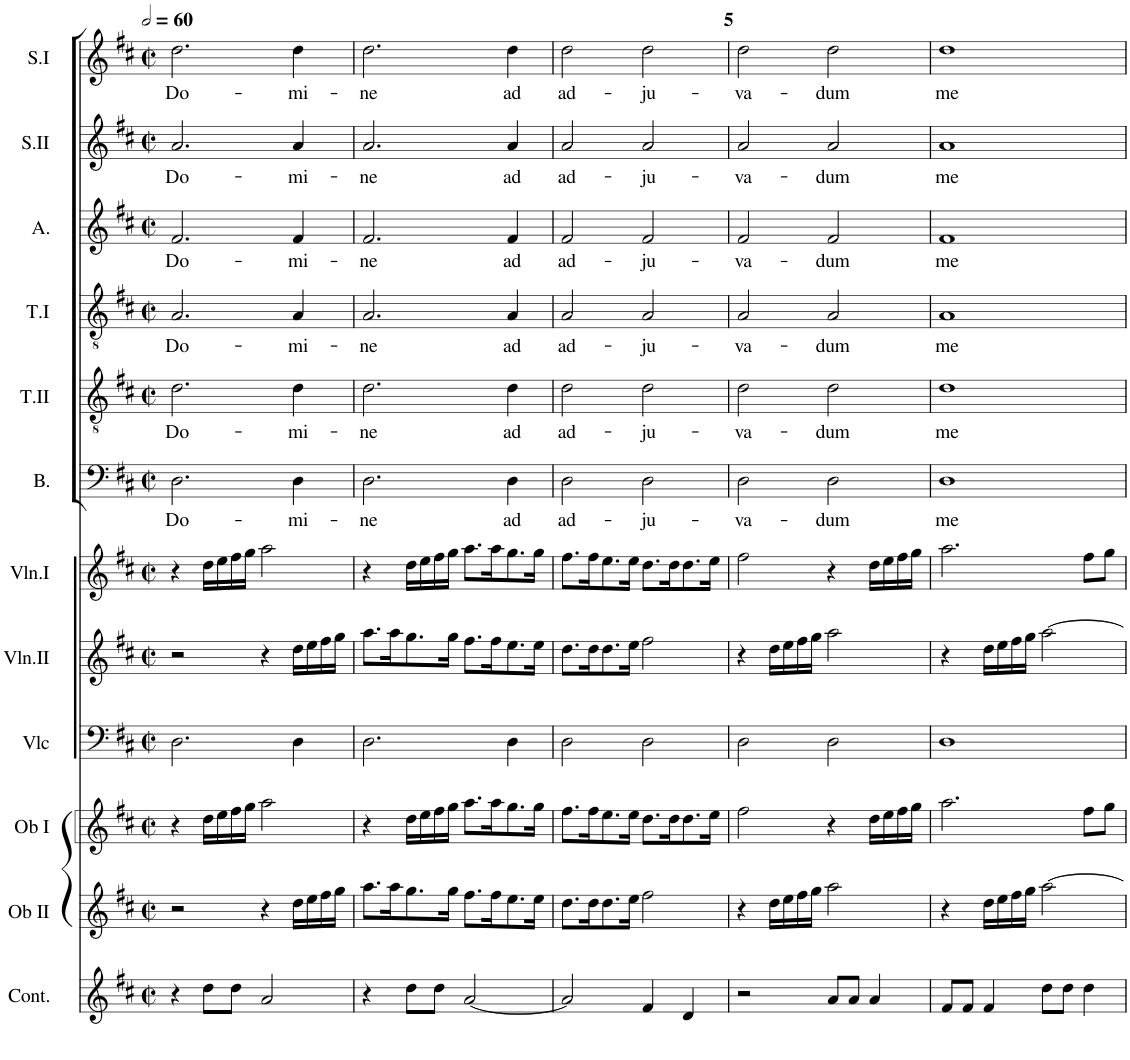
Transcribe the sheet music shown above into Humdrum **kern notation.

**kern	**kern	**kern	**kern	**kern	**kern	**kern	**text	**kern	**text	**kern	**text	**kern	**text	**kern	**text	**kern	**text
*part12	*part11	*part10	*part9	*part8	*part7	*part6	*part6	*part5	*part5	*part4	*part4	*part3	*part3	*part2	*part2	*part1	*part1
*staff12	*staff11	*staff10	*staff9	*staff8	*staff7	*staff6	*staff6	*staff5	*staff5	*staff4	*staff4	*staff3	*staff3	*staff2	*staff2	*staff1	*staff1
*I"Continuo	*I"Oboe II	*I"Oboe I	*I"Violoncelle	*I"Violon II	*I"Violon I	*I"Bass	*	*I"Ténor II	*	*I"Tenor	*	*I"Alto	*	*I"Soprano II	*	*I"Soprano I	*
*I'Cont.	*I'Ob II	*I'Ob I	*I'Vlc	*I'Vln.II	*I'Vln.I	*I'B.	*	*I'T.II	*	*	*	*I'A.	*	*I'S.II	*	*I'S.I	*
!!LO:PB:g=z
*clefG2	*clefG2	*clefG2	*clefF4	*clefG2	*clefG2	*clefF4	*	*clefGv2	*	*clefGv2	*	*clefG2	*	*clefG2	*	*clefG2	*
*k[f#c#]	*k[f#c#]	*k[f#c#]	*k[f#c#]	*k[f#c#]	*k[f#c#]	*k[f#c#]	*	*k[f#c#]	*	*k[f#c#]	*	*k[f#c#]	*	*k[f#c#]	*	*k[f#c#]	*
*M2/2	*M2/2	*M2/2	*M2/2	*M2/2	*M2/2	*M2/2	*	*M2/2	*	*M2/2	*	*M2/2	*	*M2/2	*	*M2/2	*
*met(c|)	*met(c|)	*met(c|)	*met(c|)	*met(c|)	*met(c|)	*met(c|)	*	*met(c|)	*	*met(c|)	*	*met(c|)	*	*met(c|)	*	*met(c|)	*
*MM120	*MM120	*MM120	*MM120	*MM120	*MM120	*MM120	*	*MM120	*	*MM120	*	*MM120	*	*MM120	*	*MM120	*
=2	=2	=2	=2	=2	=2	=2	=2	=2	=2	=2	=2	=2	=2	=2	=2	=2	=2
!	!	!	!	!	!	!	!LO:LY:b	!	!LO:LY:b	!	!LO:LY:b	!	!LO:LY:b	!	!LO:LY:b	!	!LO:LY:b
4r	2r	4r	2.D\	2r	4r	2.D\	Do-	2.d\	Do-	2.A/	Do-	2.f#/	Do-	2.a/	Do-	2.dd\	Do-
8dd\L	.	16dd\LL	.	.	16dd\LL	.	.	.	.	.	.	.	.	.	.	.	.
.	.	16ee\	.	.	16ee\	.	.	.	.	.	.	.	.	.	.	.	.
8dd\J	.	16ff#\	.	.	16ff#\	.	.	.	.	.	.	.	.	.	.	.	.
.	.	16gg\JJ	.	.	16gg\JJ	.	.	.	.	.	.	.	.	.	.	.	.
2a/	4r	2aa\	.	4r	2aa\	.	.	.	.	.	.	.	.	.	.	.	.
!	!	!	!	!	!	!	!LO:LY:b	!	!LO:LY:b	!	!LO:LY:b	!	!LO:LY:b	!	!LO:LY:b	!	!LO:LY:b
.	16dd\LL	.	4D\	16dd\LL	.	4D\	-mi-	4d\	-mi-	4A/	-mi-	4f#/	-mi-	4a/	-mi-	4dd\	-mi-
.	16ee\	.	.	16ee\	.	.	.	.	.	.	.	.	.	.	.	.	.
.	16ff#\	.	.	16ff#\	.	.	.	.	.	.	.	.	.	.	.	.	.
.	16gg\JJ	.	.	16gg\JJ	.	.	.	.	.	.	.	.	.	.	.	.	.
=3	=3	=3	=3	=3	=3	=3	=3	=3	=3	=3	=3	=3	=3	=3	=3	=3	=3
!	!	!	!	!	!	!	!LO:LY:b	!	!LO:LY:b	!	!LO:LY:b	!	!LO:LY:b	!	!LO:LY:b	!	!LO:LY:b
4r	8.aa\L	4r	2.D\	8.aa\L	4r	2.D\	-ne	2.d\	-ne	2.A/	-ne	2.f#/	-ne	2.a/	-ne	2.dd\	-ne
.	16aa\K	.	.	16aa\K	.	.	.	.	.	.	.	.	.	.	.	.	.
8dd\L	8.gg\	16dd\LL	.	8.gg\	16dd\LL	.	.	.	.	.	.	.	.	.	.	.	.
.	.	16ee\	.	.	16ee\	.	.	.	.	.	.	.	.	.	.	.	.
8dd\J	.	16ff#\	.	.	16ff#\	.	.	.	.	.	.	.	.	.	.	.	.
.	16gg\Jk	16gg\JJ	.	16gg\Jk	16gg\JJ	.	.	.	.	.	.	.	.	.	.	.	.
[2a/	8.ff#\L	8.aa\L	.	8.ff#\L	8.aa\L	.	.	.	.	.	.	.	.	.	.	.	.
.	16ff#\K	16aa\K	.	16ff#\K	16aa\K	.	.	.	.	.	.	.	.	.	.	.	.
!	!	!	!	!	!	!	!LO:LY:b	!	!LO:LY:b	!	!LO:LY:b	!	!LO:LY:b	!	!LO:LY:b	!	!LO:LY:b
.	8.ee\	8.gg\	4D\	8.ee\	8.gg\	4D\	ad	4d\	ad	4A/	ad	4f#/	ad	4a/	ad	4dd\	ad
.	16ee\Jk	16gg\Jk	.	16ee\Jk	16gg\Jk	.	.	.	.	.	.	.	.	.	.	.	.
=4	=4	=4	=4	=4	=4	=4	=4	=4	=4	=4	=4	=4	=4	=4	=4	=4	=4
!	!	!	!	!	!	!	!LO:LY:b	!	!LO:LY:b	!	!LO:LY:b	!	!LO:LY:b	!	!LO:LY:b	!	!LO:LY:b
2a/]	8.dd\L	8.ff#\L	2D\	8.dd\L	8.ff#\L	2D\	ad-	2d\	ad-	2A/	ad-	2f#/	ad-	2a/	ad-	2dd\	ad-
.	16dd\K	16ff#\K	.	16dd\K	16ff#\K	.	.	.	.	.	.	.	.	.	.	.	.
.	8.dd\	8.ee\	.	8.dd\	8.ee\	.	.	.	.	.	.	.	.	.	.	.	.
.	16ee\Jk	16ee\Jk	.	16ee\Jk	16ee\Jk	.	.	.	.	.	.	.	.	.	.	.	.
!	!	!	!	!	!	!	!LO:LY:b	!	!LO:LY:b	!	!LO:LY:b	!	!LO:LY:b	!	!LO:LY:b	!	!LO:LY:b
4f#/	2ff#\	8.dd\L	2D\	2ff#\	8.dd\L	2D\	-ju-	2d\	-ju-	2A/	-ju-	2f#/	-ju-	2a/	-ju-	2dd\	-ju-
.	.	16dd\K	.	.	16dd\K	.	.	.	.	.	.	.	.	.	.	.	.
4d/	.	8.dd\	.	.	8.dd\	.	.	.	.	.	.	.	.	.	.	.	.
.	.	16ee\Jk	.	.	16ee\Jk	.	.	.	.	.	.	.	.	.	.	.	.
=5	=5	=5	=5	=5	=5	=5	=5	=5	=5	=5	=5	=5	=5	=5	=5	=5	=5
!	!	!	!	!	!	!	!LO:LY:b	!	!LO:LY:b	!	!LO:LY:b	!	!LO:LY:b	!	!LO:LY:b	!	!LO:LY:b
2r	4r	2ff#\	2D\	4r	2ff#\	2D\	-va-	2d\	-va-	2A/	-va-	2f#/	-va-	2a/	-va-	2dd\	-va-
.	16dd\LL	.	.	16dd\LL	.	.	.	.	.	.	.	.	.	.	.	.	.
.	16ee\	.	.	16ee\	.	.	.	.	.	.	.	.	.	.	.	.	.
.	16ff#\	.	.	16ff#\	.	.	.	.	.	.	.	.	.	.	.	.	.
.	16gg\JJ	.	.	16gg\JJ	.	.	.	.	.	.	.	.	.	.	.	.	.
!	!	!	!	!	!	!	!LO:LY:b	!	!LO:LY:b	!	!LO:LY:b	!	!LO:LY:b	!	!LO:LY:b	!	!LO:LY:b
8a/L	2aa\	4r	2D\	2aa\	4r	2D\	-dum	2d\	-dum	2A/	-dum	2f#/	-dum	2a/	-dum	2dd\	-dum
8a/J	.	.	.	.	.	.	.	.	.	.	.	.	.	.	.	.	.
4a/	.	16dd\LL	.	.	16dd\LL	.	.	.	.	.	.	.	.	.	.	.	.
.	.	16ee\	.	.	16ee\	.	.	.	.	.	.	.	.	.	.	.	.
.	.	16ff#\	.	.	16ff#\	.	.	.	.	.	.	.	.	.	.	.	.
.	.	16gg\JJ	.	.	16gg\JJ	.	.	.	.	.	.	.	.	.	.	.	.
=6	=6	=6	=6	=6	=6	=6	=6	=6	=6	=6	=6	=6	=6	=6	=6	=6	=6
!	!	!	!	!	!	!	!LO:LY:b	!	!LO:LY:b	!	!LO:LY:b	!	!LO:LY:b	!	!LO:LY:b	!	!LO:LY:b
8f#/L	4r	2.aa\	1D	4r	2.aa\	1D	me	1d	me	1A	me	1f#	me	1a	me	1dd	me
8f#/J	.	.	.	.	.	.	.	.	.	.	.	.	.	.	.	.	.
4f#/	16dd\LL	.	.	16dd\LL	.	.	.	.	.	.	.	.	.	.	.	.	.
.	16ee\	.	.	16ee\	.	.	.	.	.	.	.	.	.	.	.	.	.
.	16ff#\	.	.	16ff#\	.	.	.	.	.	.	.	.	.	.	.	.	.
.	16gg\JJ	.	.	16gg\JJ	.	.	.	.	.	.	.	.	.	.	.	.	.
8dd\L	[2aa\	.	.	[2aa\	.	.	.	.	.	.	.	.	.	.	.	.	.
8dd\J	.	.	.	.	.	.	.	.	.	.	.	.	.	.	.	.	.
4dd\	.	8ff#\L	.	.	8ff#\L	.	.	.	.	.	.	.	.	.	.	.	.
.	.	8gg\J	.	.	8gg\J	.	.	.	.	.	.	.	.	.	.	.	.
=	=	=	=	=	=	=	=	=	=	=	=	=	=	=	=	=	=
*-	*-	*-	*-	*-	*-	*-	*-	*-	*-	*-	*-	*-	*-	*-	*-	*-	*-
